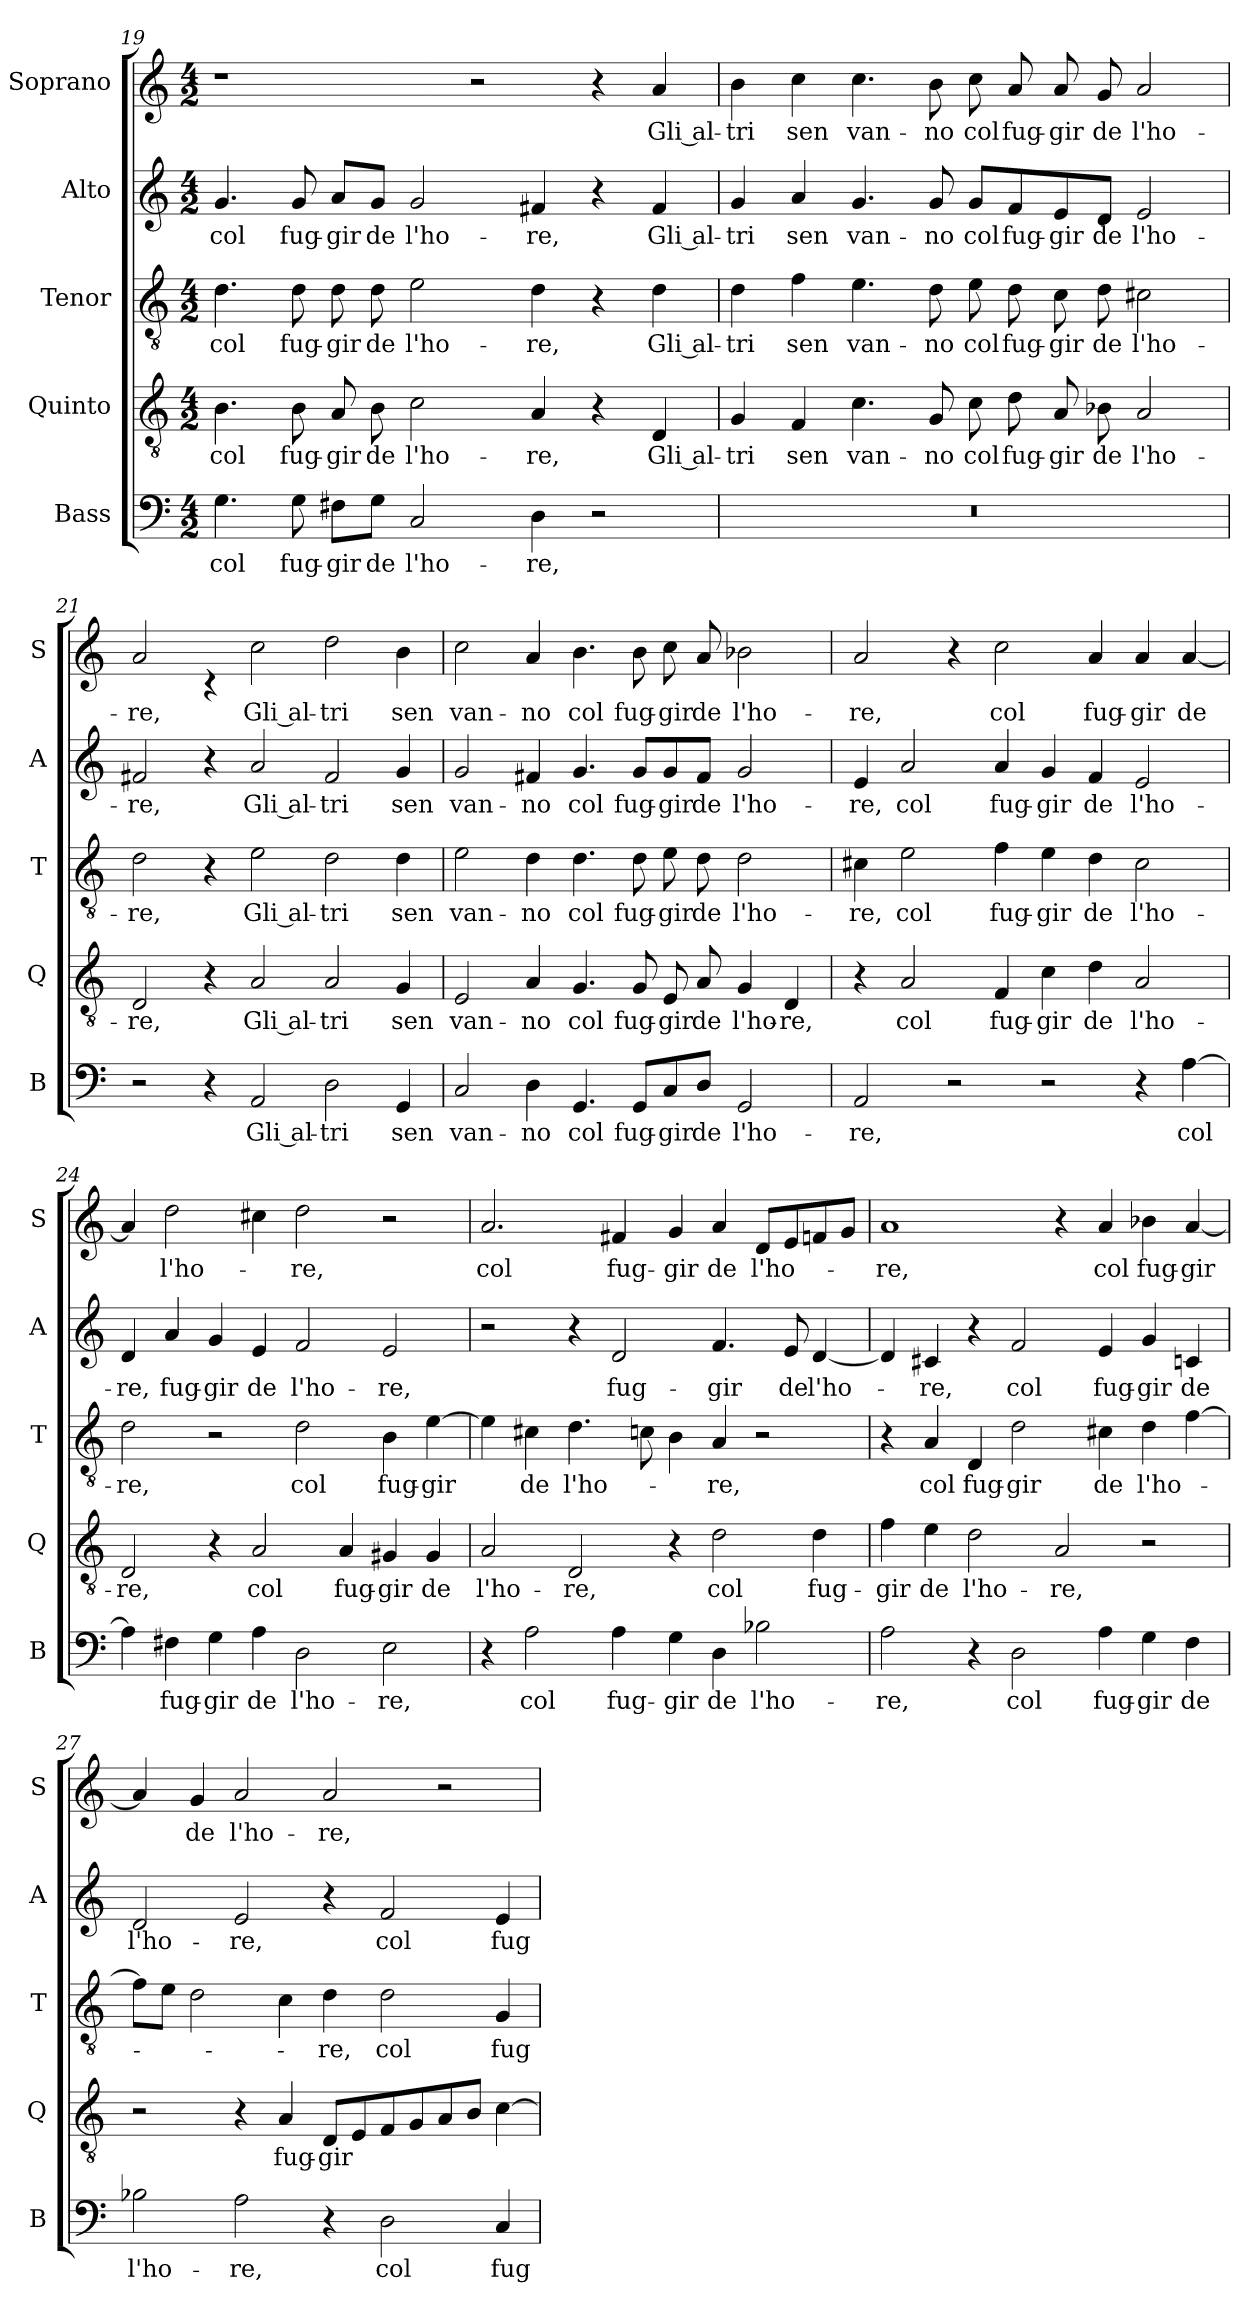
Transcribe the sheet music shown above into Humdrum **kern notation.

**kern	**text	**kern	**text	**kern	**text	**kern	**text	**kern	**text
*part5	*part5	*part4	*part4	*part3	*part3	*part2	*part2	*part1	*part1
*staff5	*staff5	*staff4	*staff4	*staff3	*staff3	*staff2	*staff2	*staff1	*staff1
*I"Bass	*	*I"Quinto	*	*I"Tenor	*	*I"Alto	*	*I"Soprano	*
*I'B	*	*I'Q	*	*I'T	*	*I'A	*	*I'S	*
!!LO:PB:g=z
*clefF4	*	*clefGv2	*	*clefGv2	*	*clefG2	*	*clefG2	*
*k[]	*	*k[]	*	*k[]	*	*k[]	*	*k[]	*
*C:	*	*C:	*	*C:	*	*C:	*	*C:	*
*M4/2	*	*M4/2	*	*M4/2	*	*M4/2	*	*M4/2	*
=19	=19	=19	=19	=19	=19	=19	=19	=19	=19
!	!LO:LY:b	!	!LO:LY:b	!	!LO:LY:b	!	!LO:LY:b	!	!
4.G\	col	4.B\	col	4.d\	col	4.g/	col	1r	.
!	!LO:LY:b	!	!LO:LY:b	!	!LO:LY:b	!	!LO:LY:b	!	!
8G\	fug-	8B\	fug-	8d\	fug-	8g/	fug-	.	.
!	!LO:LY:b	!	!LO:LY:b	!	!LO:LY:b	!	!LO:LY:b	!	!
8F#X\L	-gir	8A/	-gir	8d\	-gir	8a/L	-gir	.	.
!	!LO:LY:b	!	!LO:LY:b	!	!LO:LY:b	!	!LO:LY:b	!	!
8G\J	de	8B\	de	8d\	de	8g/J	de	.	.
!	!LO:LY:b	!	!LO:LY:b	!	!LO:LY:b	!	!LO:LY:b	!	!
2C/	l'ho-	2c\	l'ho-	2e\	l'ho-	2g/	l'ho-	.	.
.	.	.	.	.	.	.	.	2r	.
!	!LO:LY:b	!	!LO:LY:b	!	!LO:LY:b	!	!LO:LY:b	!	!
4D\	-re,	4A/	-re,	4d\	-re,	4f#X/	-re,	.	.
2r	.	4r	.	4r	.	4r	.	4r	.
!	!	!	!LO:LY:b	!	!LO:LY:b	!	!LO:LY:b	!	!LO:LY:b
.	.	4D/	Gli al-	4d\	Gli al-	4f#/	Gli al-	4a/	Gli al-
=20	=20	=20	=20	=20	=20	=20	=20	=20	=20
!	!	!	!LO:LY:b	!	!LO:LY:b	!	!LO:LY:b	!	!LO:LY:b
0r	.	4G/	-tri	4d\	-tri	4g/	-tri	4b\	-tri
!	!	!	!LO:LY:b	!	!LO:LY:b	!	!LO:LY:b	!	!LO:LY:b
.	.	4F/	sen	4f\	sen	4a/	sen	4cc\	sen
!	!	!	!LO:LY:b	!	!LO:LY:b	!	!LO:LY:b	!	!LO:LY:b
.	.	4.c\	van-	4.e\	van-	4.g/	van-	4.cc\	van-
!	!	!	!LO:LY:b	!	!LO:LY:b	!	!LO:LY:b	!	!LO:LY:b
.	.	8G/	-no	8d\	-no	8g/	-no	8b\	-no
!	!	!	!LO:LY:b	!	!LO:LY:b	!	!LO:LY:b	!	!LO:LY:b
.	.	8c\	col	8e\	col	8g/L	col	8cc\	col
!	!	!	!LO:LY:b	!	!LO:LY:b	!	!LO:LY:b	!	!LO:LY:b
.	.	8d\	fug-	8d\	fug-	8f/	fug-	8a/	fug-
!	!	!	!LO:LY:b	!	!LO:LY:b	!	!LO:LY:b	!	!LO:LY:b
.	.	8A/	-gir	8c\	-gir	8e/	-gir	8a/	-gir
!	!	!	!LO:LY:b	!	!LO:LY:b	!	!LO:LY:b	!	!LO:LY:b
.	.	8B-X\	de	8d\	de	8d/J	de	8g/	de
!	!	!	!LO:LY:b	!	!LO:LY:b	!	!LO:LY:b	!	!LO:LY:b
.	.	2A/	l'ho-	2c#X\	l'ho-	2e/	l'ho-	2a/	l'ho-
=21	=21	=21	=21	=21	=21	=21	=21	=21	=21
!	!	!	!LO:LY:b	!	!LO:LY:b	!	!LO:LY:b	!	!LO:LY:b
2r	.	2D/	-re,	2d\	-re,	2f#X/	-re,	2a/	-re,
4r	.	4r	.	4r	.	4r	.	4rc	.
!	!LO:LY:b	!	!LO:LY:b	!	!LO:LY:b	!	!LO:LY:b	!	!LO:LY:b
2AA/	Gli al-	2A/	Gli al-	2e\	Gli al-	2a/	Gli al-	2cc\	Gli al-
!	!LO:LY:b	!	!LO:LY:b	!	!LO:LY:b	!	!LO:LY:b	!	!LO:LY:b
2D\	-tri	2A/	-tri	2d\	-tri	2f#/	-tri	2dd\	-tri
!	!LO:LY:b	!	!LO:LY:b	!	!LO:LY:b	!	!LO:LY:b	!	!LO:LY:b
4GG/	sen	4G/	sen	4d\	sen	4g/	sen	4b\	sen
!!LO:LB:g=z
=22	=22	=22	=22	=22	=22	=22	=22	=22	=22
!	!LO:LY:b	!	!LO:LY:b	!	!LO:LY:b	!	!LO:LY:b	!	!LO:LY:b
2C/	van-	2E/	van-	2e\	van-	2g/	van-	2cc\	van-
!	!LO:LY:b	!	!LO:LY:b	!	!LO:LY:b	!	!LO:LY:b	!	!LO:LY:b
4D\	-no	4A/	-no	4d\	-no	4f#X/	-no	4a/	-no
!	!LO:LY:b	!	!LO:LY:b	!	!LO:LY:b	!	!LO:LY:b	!	!LO:LY:b
4.GG/	col	4.G/	col	4.d\	col	4.g/	col	4.b\	col
!	!LO:LY:b	!	!LO:LY:b	!	!LO:LY:b	!	!LO:LY:b	!	!LO:LY:b
8GG/L	fug-	8G/	fug-	8d\	fug-	8g/L	fug-	8b\	fug-
!	!LO:LY:b	!	!LO:LY:b	!	!LO:LY:b	!	!LO:LY:b	!	!LO:LY:b
8C/	-gir	8E/	-gir	8e\	-gir	8g/	-gir	8cc\	-gir
!	!LO:LY:b	!	!LO:LY:b	!	!LO:LY:b	!	!LO:LY:b	!	!LO:LY:b
8D/J	de	8A/	de	8d\	de	8f#/J	de	8a/	de
!	!LO:LY:b	!	!LO:LY:b	!	!LO:LY:b	!	!LO:LY:b	!	!LO:LY:b
2GG/	l'ho-	4G/	l'ho-	2d\	l'ho-	2g/	l'ho-	2b-X\	l'ho-
!	!	!	!LO:LY:b	!	!	!	!	!	!
.	.	4D/	-re,	.	.	.	.	.	.
=23	=23	=23	=23	=23	=23	=23	=23	=23	=23
!	!LO:LY:b	!	!	!	!LO:LY:b	!	!LO:LY:b	!	!LO:LY:b
2AA/	-re,	4r	.	4c#X\	-re,	4e/	-re,	2a/	-re,
!	!	!	!LO:LY:b	!	!LO:LY:b	!	!LO:LY:b	!	!
.	.	2A/	col	2e\	col	2a/	col	.	.
2r	.	.	.	.	.	.	.	4r	.
!	!	!	!LO:LY:b	!	!LO:LY:b	!	!LO:LY:b	!	!LO:LY:b
.	.	4F/	fug-	4f\	fug-	4a/	fug-	2cc\	col
!	!	!	!LO:LY:b	!	!LO:LY:b	!	!LO:LY:b	!	!
2r	.	4c\	-gir	4e\	-gir	4g/	-gir	.	.
!	!	!	!LO:LY:b	!	!LO:LY:b	!	!LO:LY:b	!	!LO:LY:b
.	.	4d\	de	4d\	de	4f/	de	4a/	fug-
!	!	!	!LO:LY:b	!	!LO:LY:b	!	!LO:LY:b	!	!LO:LY:b
4r	.	2A/	l'ho-	2c#\	l'ho-	2e/	l'ho-	4a/	-gir
!	!LO:LY:b	!	!	!	!	!	!	!	!LO:LY:b
[4A\	col	.	.	.	.	.	.	[4a/	de
=24	=24	=24	=24	=24	=24	=24	=24	=24	=24
!	!	!	!LO:LY:b	!	!LO:LY:b	!	!LO:LY:b	!	!
4A\]	.	2D/	-re,	2d\	-re,	4d/	-re,	4a/]	.
!	!LO:LY:b	!	!	!	!	!	!LO:LY:b	!	!LO:LY:b
4F#X\	fug-	.	.	.	.	4a/	fug-	2dd\	l'ho-
!	!LO:LY:b	!	!	!	!	!	!LO:LY:b	!	!
4G\	-gir	4r	.	2r	.	4g/	-gir	.	.
!	!LO:LY:b	!	!LO:LY:b	!	!	!	!LO:LY:b	!	!
4A\	de	2A/	col	.	.	4e/	de	4cc#X\	.
!	!LO:LY:b	!	!	!	!LO:LY:b	!	!LO:LY:b	!	!LO:LY:b
2D\	l'ho-	.	.	2d\	col	2f/	l'ho-	2dd\	-re,
!	!	!	!LO:LY:b	!	!	!	!	!	!
.	.	4A/	fug-	.	.	.	.	.	.
!	!LO:LY:b	!	!LO:LY:b	!	!LO:LY:b	!	!LO:LY:b	!	!
2E\	-re,	4G#X/	-gir	4B\	fug-	2e/	-re,	2r	.
!	!	!	!LO:LY:b	!	!LO:LY:b	!	!	!	!
.	.	4G#/	de	[4e\	-gir	.	.	.	.
!!LO:LB:g=z
=25	=25	=25	=25	=25	=25	=25	=25	=25	=25
!	!	!	!LO:LY:b	!	!	!	!	!	!LO:LY:b
4r	.	2A/	l'ho-	4e\]	.	2r	.	2.a/	col
!	!LO:LY:b	!	!	!	!LO:LY:b	!	!	!	!
2A\	col	.	.	4c#X\	de	.	.	.	.
!	!	!	!LO:LY:b	!	!LO:LY:b	!	!	!	!
.	.	2D/	-re,	4.d\	l'ho-	4r	.	.	.
!	!LO:LY:b	!	!	!	!	!	!LO:LY:b	!	!LO:LY:b
4A\	fug-	.	.	.	.	2d/	fug-	4f#X/	fug-
.	.	.	.	8cn\	.	.	.	.	.
!	!LO:LY:b	!	!	!	!	!	!	!	!LO:LY:b
4G\	-gir	4r	.	4B\	.	.	.	4g/	-gir
!	!LO:LY:b	!	!LO:LY:b	!	!LO:LY:b	!	!LO:LY:b	!	!LO:LY:b
4D\	de	2d\	col	4A/	-re,	4.f/	-gir	4a/	de
!	!LO:LY:b	!	!	!	!	!	!	!	!LO:LY:b
2B-X\	l'ho-	.	.	2r	.	.	.	8d/L	l'ho-
!	!	!	!	!	!	!	!LO:LY:b	!	!
.	.	.	.	.	.	8e/	de	8e/	.
!	!	!	!LO:LY:b	!	!	!	!LO:LY:b	!	!
.	.	4d\	fug-	.	.	[4d/	l'ho-	8fn/	.
.	.	.	.	.	.	.	.	8g/J	.
=26	=26	=26	=26	=26	=26	=26	=26	=26	=26
!	!LO:LY:b	!	!LO:LY:b	!	!	!	!	!	!LO:LY:b
2A\	-re,	4f\	-gir	4r	.	4d/]	.	1a	-re,
!	!	!	!LO:LY:b	!	!LO:LY:b	!	!LO:LY:b	!	!
.	.	4e\	de	4A/	col	4c#X/	-re,	.	.
!	!	!	!LO:LY:b	!	!LO:LY:b	!	!	!	!
4r	.	2d\	l'ho-	4D/	fug-	4r	.	.	.
!	!LO:LY:b	!	!	!	!LO:LY:b	!	!LO:LY:b	!	!
2D\	col	.	.	2d\	-gir	2f/	col	.	.
!	!	!	!LO:LY:b	!	!	!	!	!	!
.	.	2A/	-re,	.	.	.	.	4r	.
!	!LO:LY:b	!	!	!	!LO:LY:b	!	!LO:LY:b	!	!LO:LY:b
4A\	fug-	.	.	4c#X\	de	4e/	fug-	4a/	col
!	!LO:LY:b	!	!	!	!LO:LY:b	!	!LO:LY:b	!	!LO:LY:b
4G\	-gir	2r	.	4d\	l'ho-	4g/	-gir	4b-X\	fug-
!	!LO:LY:b	!	!	!	!	!	!LO:LY:b	!	!LO:LY:b
4F\	de	.	.	[4f\	.	4cn/	de	[4a/	-gir
=27	=27	=27	=27	=27	=27	=27	=27	=27	=27
!	!LO:LY:b	!	!	!	!	!	!LO:LY:b	!	!
2B-X\	l'ho-	2r	.	8f\L]	.	2d/	l'ho-	4a/]	.
.	.	.	.	8e\J	.	.	.	.	.
!	!	!	!	!	!	!	!	!	!LO:LY:b
.	.	.	.	2d\	.	.	.	4g/	de
!	!LO:LY:b	!	!	!	!	!	!LO:LY:b	!	!LO:LY:b
2A\	-re,	4r	.	.	.	2e/	-re,	2a/	l'ho-
!	!	!	!LO:LY:b	!	!	!	!	!	!
.	.	4A/	fug-	4c\	.	.	.	.	.
!	!	!	!LO:LY:b	!	!LO:LY:b	!	!	!	!LO:LY:b
4r	.	8D/L	-gir	4d\	-re,	4r	.	2a/	-re,
.	.	8E/	.	.	.	.	.	.	.
!	!LO:LY:b	!	!	!	!LO:LY:b	!	!LO:LY:b	!	!
2D\	col	8F/	.	2d\	col	2f/	col	.	.
.	.	8G/	.	.	.	.	.	.	.
.	.	8A/	.	.	.	.	.	2r	.
.	.	8B/J	.	.	.	.	.	.	.
!	!LO:LY:b	!	!	!	!LO:LY:b	!	!LO:LY:b	!	!
4C/	fug-	[4c\	.	4G/	fug-	4e/	fug-	.	.
=	=	=	=	=	=	=	=	=	=
*-	*-	*-	*-	*-	*-	*-	*-	*-	*-
